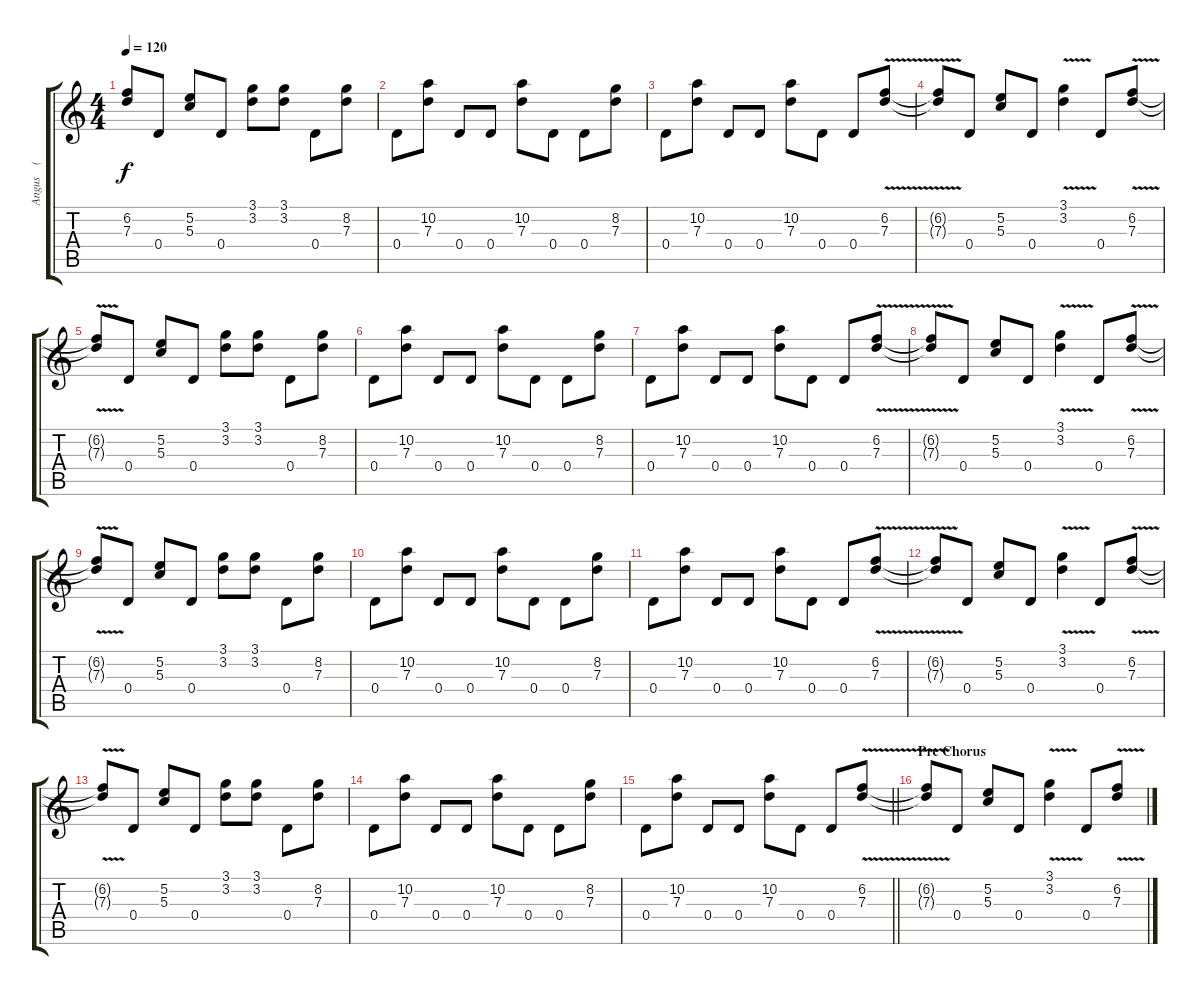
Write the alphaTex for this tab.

\track ("Angus    (Lead)" "Angus    (") {instrument overdrivenguitar}
\staff {score tabs}
\tuning (E4 B3 G3 D3 A2 E2) {hide}
\ts (4 4)
\tempo 120
\clef g2
\ks c
(6.2{t} 7.3{t}).8{dy f} 0.4.8 (5.2 5.3).8 0.4.8 (3.1 3.2).8 (3.1 3.2).8 0.4.8 (8.2 7.3).8 |
0.4.8 (10.2 7.3).8 0.4.8 0.4.8 (10.2 7.3).8 0.4.8 0.4.8 (8.2 7.3).8 |
0.4.8 (10.2 7.3).8 0.4.8 0.4.8 (10.2 7.3).8 0.4.8 0.4.8 (6.2{v} 7.3{v}).8 |
(6.2{t} 7.3{t}).8 0.4.8 (5.2 5.3).8 0.4.8 (3.1{v} 3.2{v}).4 0.4.8 (6.2{v} 7.3{v}).8 |
(6.2{t} 7.3{t}).8 0.4.8 (5.2 5.3).8 0.4.8 (3.1 3.2).8 (3.1 3.2).8 0.4.8 (8.2 7.3).8 |
0.4.8 (10.2 7.3).8 0.4.8 0.4.8 (10.2 7.3).8 0.4.8 0.4.8 (8.2 7.3).8 |
0.4.8 (10.2 7.3).8 0.4.8 0.4.8 (10.2 7.3).8 0.4.8 0.4.8 (6.2{v} 7.3{v}).8 |
(6.2{t} 7.3{t}).8 0.4.8 (5.2 5.3).8 0.4.8 (3.1{v} 3.2{v}).4 0.4.8 (6.2{v} 7.3{v}).8 |
(6.2{t} 7.3{t}).8 0.4.8 (5.2 5.3).8 0.4.8 (3.1 3.2).8 (3.1 3.2).8 0.4.8 (8.2 7.3).8 |
0.4.8 (10.2 7.3).8 0.4.8 0.4.8 (10.2 7.3).8 0.4.8 0.4.8 (8.2 7.3).8 |
0.4.8 (10.2 7.3).8 0.4.8 0.4.8 (10.2 7.3).8 0.4.8 0.4.8 (6.2{v} 7.3{v}).8 |
(6.2{t} 7.3{t}).8 0.4.8 (5.2 5.3).8 0.4.8 (3.1{v} 3.2{v}).4 0.4.8 (6.2{v} 7.3{v}).8 |
(6.2{t} 7.3{t}).8 0.4.8 (5.2 5.3).8 0.4.8 (3.1 3.2).8 (3.1 3.2).8 0.4.8 (8.2 7.3).8 |
0.4.8 (10.2 7.3).8 0.4.8 0.4.8 (10.2 7.3).8 0.4.8 0.4.8 (8.2 7.3).8 |
\barLineRight lightlight
0.4.8 (10.2 7.3).8 0.4.8 0.4.8 (10.2 7.3).8 0.4.8 0.4.8 (6.2{v} 7.3{v}).8 |
\section ("" "Pre Chorus")
(6.2{t} 7.3{t}).8 0.4.8 (5.2 5.3).8 0.4.8 (3.1{v} 3.2{v}).4 0.4.8 (6.2{v} 7.3{v}).8
